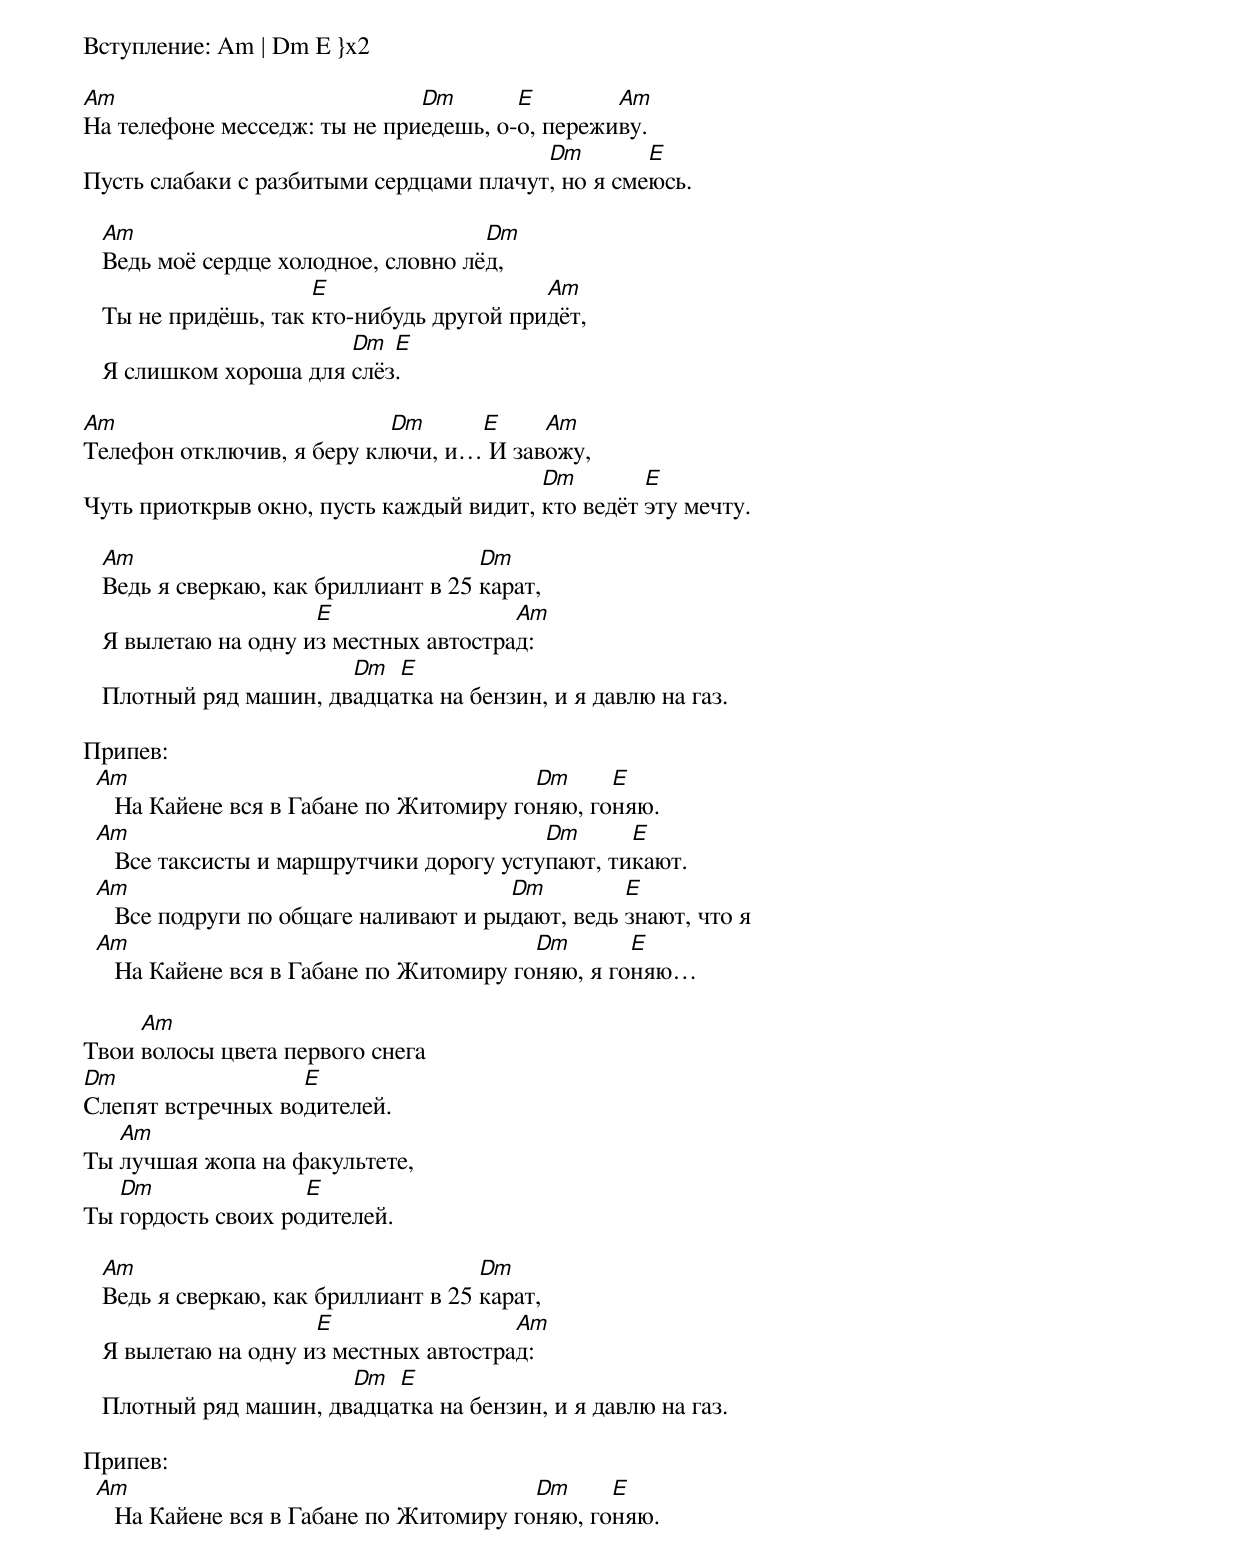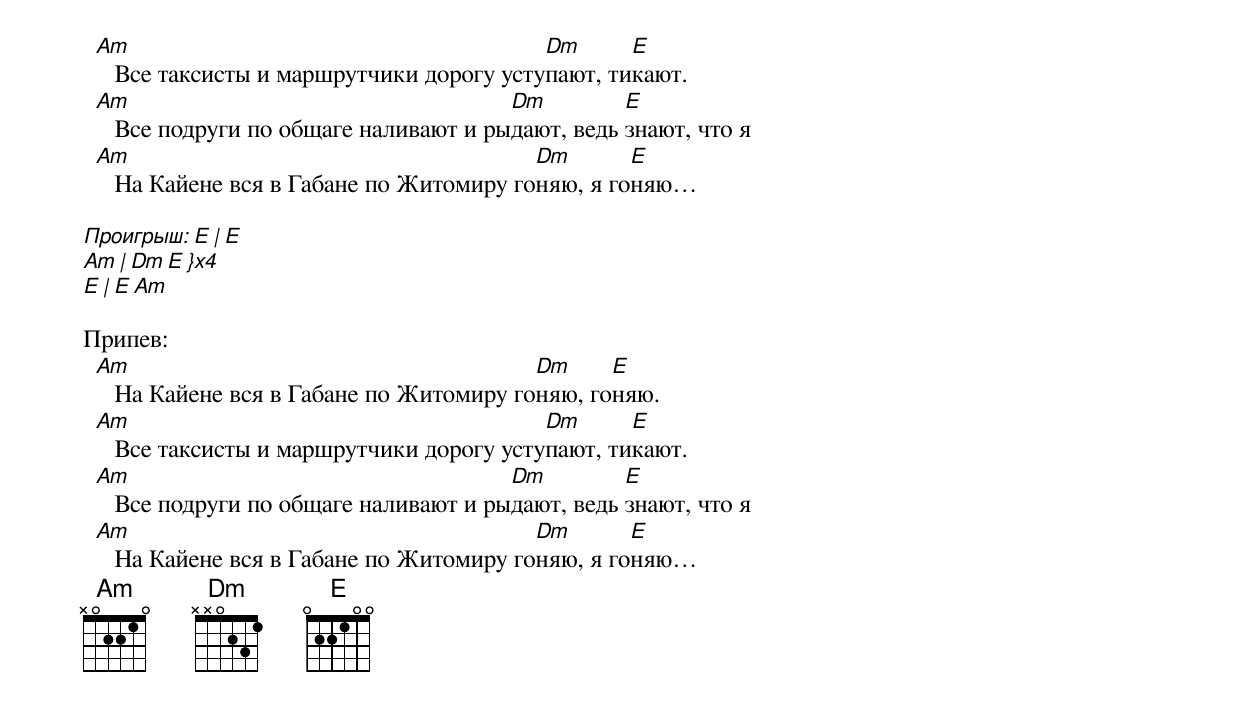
Вступление: Am | Dm E }x2

Am                            Dm       E        Am
На телефоне месседж: ты не приедешь, о-о, переживу.
                                         Dm        E
Пусть слабаки с разбитыми сердцами плачут, но я смеюсь.

   Am                                 Dm
   Ведь моё сердце холодное, словно лёд,
                      E                    Am
   Ты не придёшь, так кто-нибудь другой придёт,
                        Dm  E
   Я слишком хороша для слёз.

Am                         Dm     E     Am
Телефон отключив, я беру ключи, и… И завожу,
                                         Dm        E
Чуть приоткрыв окно, пусть каждый видит, кто ведёт эту мечту.

   Am                                 Dm
   Ведь я сверкаю, как бриллиант в 25 карат,
                      E                 Am
   Я вылетаю на одну из местных автострад:
                        Dm  E
   Плотный ряд машин, двадцатка на бензин, и я давлю на газ.

Припев:
  Am                                      Dm     E
     На Кайене вся в Габане по Житомиру гоняю, гоняю.
  Am                                       Dm      E
     Все таксисты и маршрутчики дорогу уступают, тикают.
  Am                                    Dm         E
     Все подруги по общаге наливают и рыдают, ведь знают, что я
  Am                                      Dm       E
     На Кайене вся в Габане по Житомиру гоняю, я гоняю…

     Am
Твои волосы цвета первого снега
Dm                 E
Слепят встречных водителей.
   Am
Ты лучшая жопа на факультете,
   Dm               E
Ты гордость своих родителей.

   Am                                 Dm
   Ведь я сверкаю, как бриллиант в 25 карат,
                      E                 Am
   Я вылетаю на одну из местных автострад:
                        Dm  E
   Плотный ряд машин, двадцатка на бензин, и я давлю на газ.

Припев:
  Am                                      Dm     E
     На Кайене вся в Габане по Житомиру гоняю, гоняю.
  Am                                       Dm      E
     Все таксисты и маршрутчики дорогу уступают, тикают.
  Am                                    Dm         E
     Все подруги по общаге наливают и рыдают, ведь знают, что я
  Am                                      Dm       E
     На Кайене вся в Габане по Житомиру гоняю, я гоняю…

Проигрыш: E | E
          Am | Dm E }x4
          E | E Am

Припев:
  Am                                      Dm     E
     На Кайене вся в Габане по Житомиру гоняю, гоняю.
  Am                                       Dm      E
     Все таксисты и маршрутчики дорогу уступают, тикают.
  Am                                    Dm         E
     Все подруги по общаге наливают и рыдают, ведь знают, что я
  Am                                      Dm       E
     На Кайене вся в Габане по Житомиру гоняю, я гоняю…
